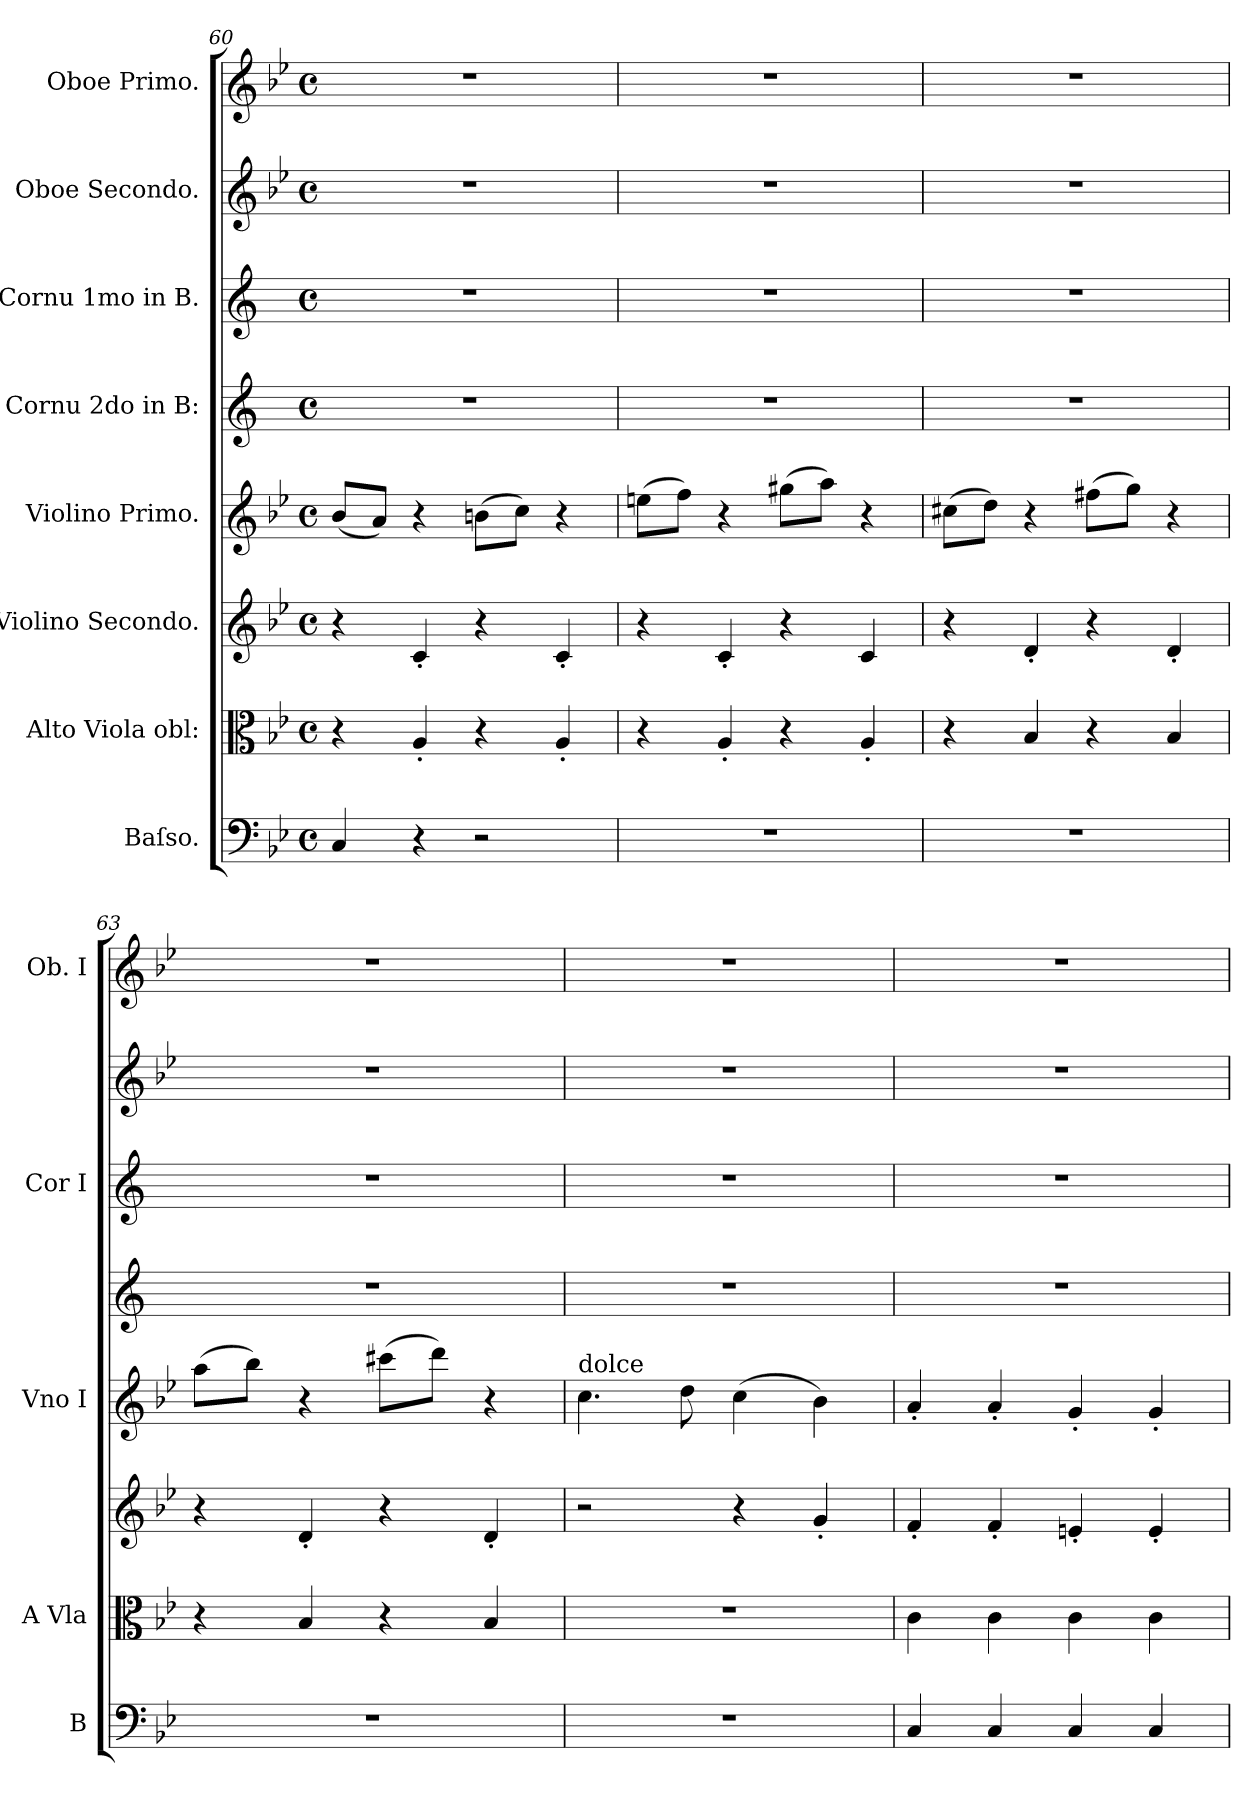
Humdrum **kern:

**kern	**dynam	**kern	**dynam	**kern	**dynam	**kern	**dynam	**kern	**kern	**kern	**kern
*part8	*part8	*part7	*part7	*part6	*part6	*part5	*part5	*part4	*part3	*part2	*part1
*staff8	*staff8	*staff7	*staff7	*staff6	*staff6	*staff5	*staff5	*staff4	*staff3	*staff2	*staff1
*I"Baſso.	*	*I"Alto Viola obl:	*	*I"Violino Secondo.	*	*I"Violino Primo.	*	*I"Cornu 2do in B:	*I"Cornu 1mo in B.	*I"Oboe Secondo.	*I"Oboe Primo.
*I'B	*	*I'A Vla	*	*	*	*I'Vno I	*	*	*I'Cor I	*	*I'Ob. I
*clefF4	*	*clefC3	*	*clefG2	*	*clefG2	*	*clefG2	*clefG2	*clefG2	*clefG2
*	*	*	*	*	*	*	*	*ITrd1c2	*ITrd1c2	*	*
*k[b-e-]	*	*k[b-e-]	*	*k[b-e-]	*	*k[b-e-]	*	*k[b-e-]	*k[b-e-]	*k[b-e-]	*k[b-e-]
*B-:	*	*B-:	*	*B-:	*	*B-:	*	*B-:	*B-:	*B-:	*B-:
*M4/4	*	*M4/4	*	*M4/4	*	*M4/4	*	*M4/4	*M4/4	*M4/4	*M4/4
*met(c)	*	*met(c)	*	*met(c)	*	*met(c)	*	*met(c)	*met(c)	*met(c)	*met(c)
=60	=60	=60	=60	=60	=60	=60	=60	=60	=60	=60	=60
4C/	.	4r	.	4r	.	(8b-/L	.	1r	1r	1r	1r
.	.	.	.	.	.	8a/J)	.	.	.	.	.
4r	.	4A'/	.	4c'/	.	4r	.	.	.	.	.
2r	.	4r	.	4r	.	(8bn\L	.	.	.	.	.
.	.	.	.	.	.	8cc\J)	.	.	.	.	.
.	.	4A'/	.	4c'/	.	4r	.	.	.	.	.
=61	=61	=61	=61	=61	=61	=61	=61	=61	=61	=61	=61
1r	.	4r	.	4r	.	(8een\L	.	1r	1r	1r	1r
.	.	.	.	.	.	8ff\J)	.	.	.	.	.
.	.	4A'/	.	4c'/	.	4r	.	.	.	.	.
.	.	4r	.	4r	.	(8gg#X\L	.	.	.	.	.
.	.	.	.	.	.	8aa\J)	.	.	.	.	.
.	.	4A'/	.	4c/	.	4r	.	.	.	.	.
=62	=62	=62	=62	=62	=62	=62	=62	=62	=62	=62	=62
1r	.	4r	.	4r	.	(8cc#X\L	.	1r	1r	1r	1r
.	.	.	.	.	.	8dd\J)	.	.	.	.	.
.	.	4B-/	.	4d'/	.	4r	.	.	.	.	.
.	.	4r	.	4r	.	(8ff#X\L	.	.	.	.	.
.	.	.	.	.	.	8gg\J)	.	.	.	.	.
.	.	4B-/	.	4d'/	.	4r	.	.	.	.	.
=63	=63	=63	=63	=63	=63	=63	=63	=63	=63	=63	=63
1r	.	4r	.	4r	.	(8aa\L	.	1r	1r	1r	1r
.	.	.	.	.	.	8bb-\J)	.	.	.	.	.
.	.	4B-/	.	4d'/	.	4r	.	.	.	.	.
.	.	4r	.	4r	.	(8ccc#X\L	.	.	.	.	.
.	.	.	.	.	.	8ddd\J)	.	.	.	.	.
.	.	4B-/	.	4d'/	.	4r	.	.	.	.	.
=64	=64	=64	=64	=64	=64	=64	=64	=64	=64	=64	=64
!	!	!	!	!	!	!LO:TX:a:t=dolce	!	!	!	!	!
!	!	!	!	!	!	!	!LO:DY:b	!	!	!	!
1r	.	1r	.	2r	.	4.cc\	pia.	1r	1r	1r	1r
.	.	.	.	.	.	8dd\	.	.	.	.	.
.	.	.	.	4r	.	(4cc\	.	.	.	.	.
!	!	!	!	!	!LO:DY:b	!	!	!	!	!	!
.	.	.	.	4g'/	pp&colon;	4b-\)	.	.	.	.	.
=65	=65	=65	=65	=65	=65	=65	=65	=65	=65	=65	=65
!	!LO:DY:b	!	!LO:DY:b	!	!	!	!	!	!	!	!
4C/	piano.	4c\	po&colon;	4f'/	.	4a'/	.	1r	1r	1r	1r
4C/	.	4c\	.	4f'/	.	4a'/	.	.	.	.	.
4C/	.	4c\	.	4en'/	.	4g'/	.	.	.	.	.
4C/	.	4c\	.	4e'/	.	4g'/	.	.	.	.	.
=	=	=	=	=	=	=	=	=	=	=	=
*-	*-	*-	*-	*-	*-	*-	*-	*-	*-	*-	*-
